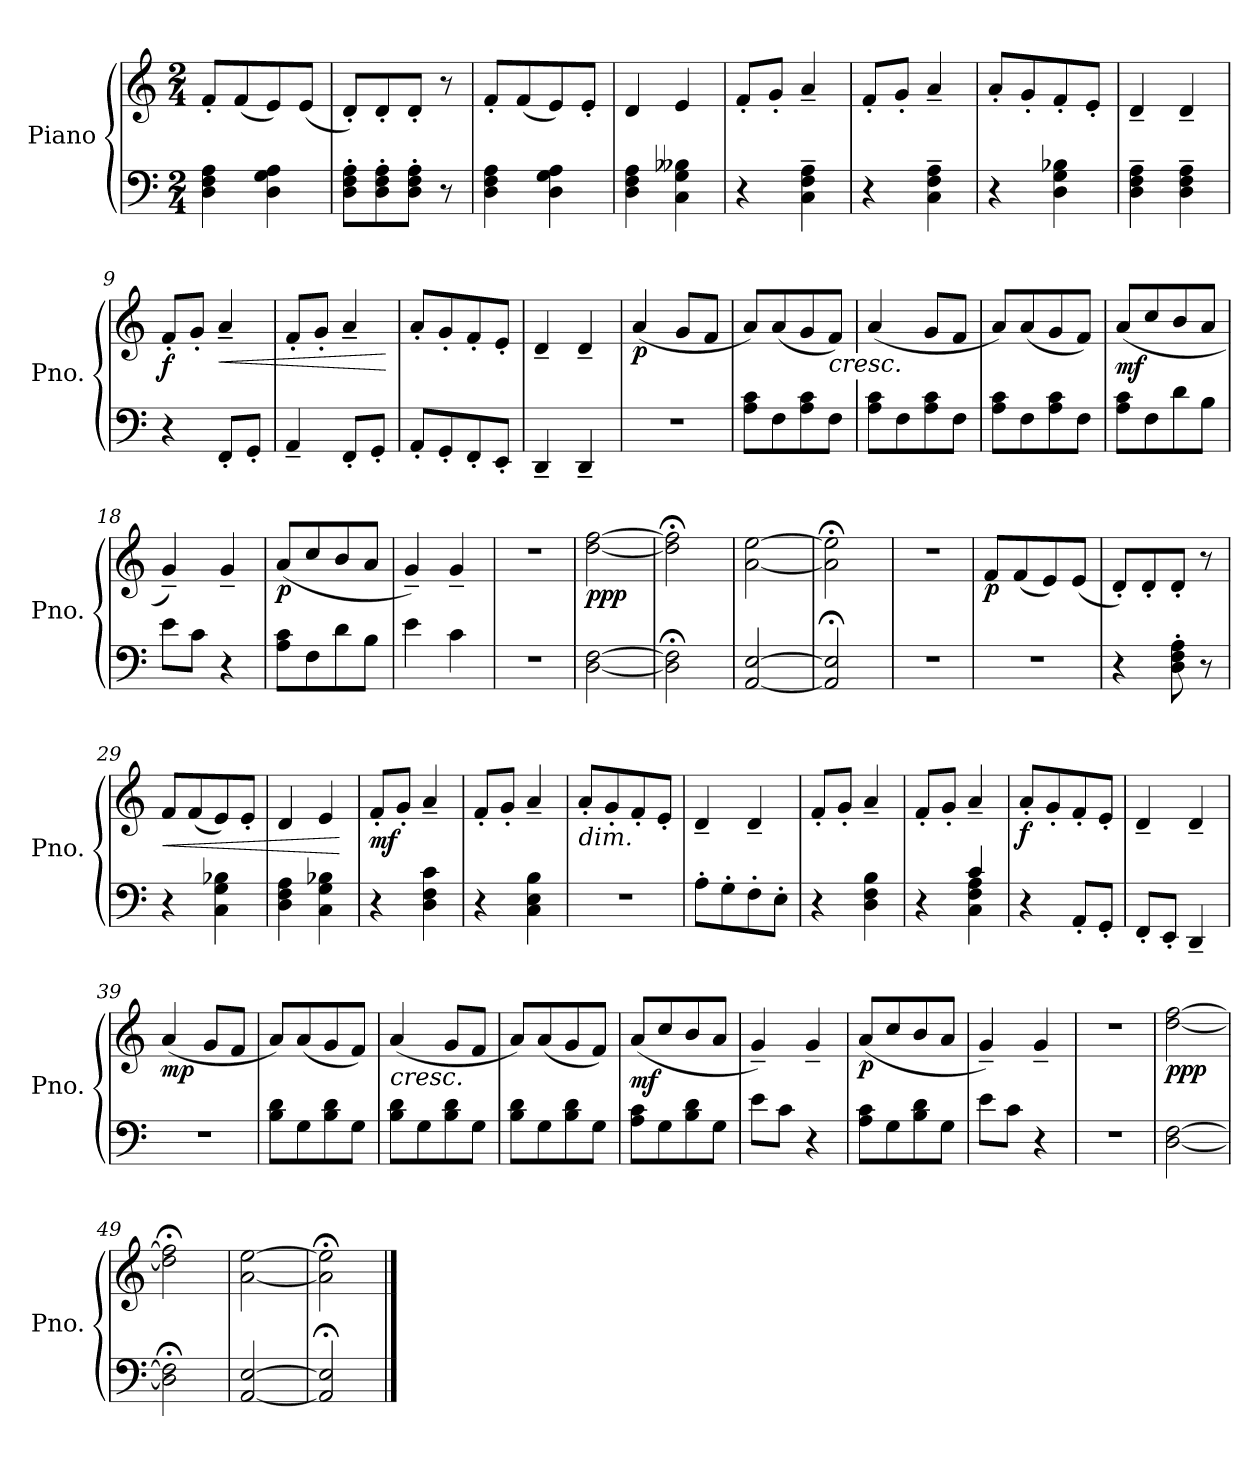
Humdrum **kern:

**kern	**kern	**dynam
*part1	*part1	*part1
*staff2	*staff1	*staff1/2
*I"Piano	*	*
*I'Pno.	*	*
*clefF4	*clefG2	*
*k[]	*k[]	*
*M2/4	*M2/4	*
*MM180	*MM180	*
=1	=1	=1
4D\ 4F\ 4A\	8f'/L	.
.	(<8f/	.
4D\ 4G\ 4A\	8e/)	.
.	(<8e/J	.
=2	=2	=2
8D\' 8F\' 8A\'L	8d'/L)	.
8D\' 8F\' 8A\'	8d'/	.
8D\' 8F\' 8A\'J	8d'/J	.
8r	8r	.
=3	=3	=3
4D\ 4F\ 4A\	8f'/L	.
.	(<8f/	.
4D\ 4G\ 4A\	8e/)	.
.	8e'/J	.
=4	=4	=4
4D\ 4F\ 4A\	4d/	.
4C\ 4G\ 4B--X\	4e/	.
=5	=5	=5
4r	8f'/L	.
.	8g'/J	.
4C\~ 4F\~ 4A\~	4a~/	.
=6	=6	=6
4r	8f'/L	.
.	8g'/J	.
4C\~ 4F\~ 4A\~	4a~/	.
=7	=7	=7
4r	8a'/L	.
.	8g'/	.
4D\ 4G\ 4B-X\	8f'/	.
.	8e'/J	.
=8	=8	=8
4D\~ 4F\~ 4A\~	4d~/	.
4D\~ 4F\~ 4A\~	4d~/	.
=9	=9	=9
!	!	!LO:DY:b
4r	8f'/L	f
.	8g'/J	.
!	!	!LO:HP:b
8FF'/L	4a~/	<
8GG'/J	.	.
=10	=10	=10
4AA~/	8f'/L	.
.	8g'/J	.
8FF'/L	4a~/	.
8GG'/J	.	.
.	.	[
!!LO:LB:g=z
=11	=11	=11
8AA'/L	8a'/L	.
8GG'/	8g'/	.
8FF'/	8f'/	.
8EE'/J	8e'/J	.
=12	=12	=12
4DD~/	4d~/	.
4DD~/	4d~/	.
=13	=13	=13
!	!	!LO:DY:b
2r	(<4a/	p
.	8g/L	.
.	8f/J	.
=14	=14	=14
8A\ 8c\L	8a/L)	.
8F\	(<8a/	.
8A\ 8c\	8g/	.
!	!LO:TX:b:i:t=cresc.	!
8F\J	8f/J)	.
=15	=15	=15
8A\ 8c\L	(<4a/	.
8F\	.	.
8A\ 8c\	8g/L	.
8F\J	8f/J	.
=16	=16	=16
8A\ 8c\L	8a/L)	.
8F\	(<8a/	.
8A\ 8c\	8g/	.
8F\J	8f/J)	.
=17	=17	=17
!	!	!LO:DY:b
8A\ 8c\L	(<8a/L	mf
8F\	8cc/	.
8d\	8b/	.
8B\J	8a/J	.
=18	=18	=18
8e\L	4g~/)	.
8c\J	.	.
4r	4g~/	.
=19	=19	=19
!	!	!LO:DY:b
8A\ 8c\L	(<8a/L	p
8F\	8cc/	.
8d\	8b/	.
8B\J	8a/J	.
=20	=20	=20
4e\	4g~/)	.
4c\	4g~/	.
!!LO:LB:g=z
=21	=21	=21
2r	2r	.
=22	=22	=22
!	!	!LO:DY:b
[2D\ [2F\	[2dd\ [2ff\	ppp
=23	=23	=23
2D\];< 2F\];<	2dd\];< 2ff\];<	.
=24	=24	=24
[2AA/ [2E/	[2a\ [2ee\	.
=25	=25	=25
2AA/];< 2E/];<	2a\];< 2ee\];<	.
=26	=26	=26
2r	2r	.
=27	=27	=27
!	!	!LO:DY:b
2r	8f/L	p
.	(<8f/	.
.	8e/)	.
.	(<8e/J	.
=28	=28	=28
4r	8d'/L)	.
.	8d'/	.
8D\' 8F\' 8A\'	8d'/J	.
8r	8r	.
=29	=29	=29
!	!	!LO:HP:b
4r	8f/L	<
.	(<8f/	.
4C\ 4G\ 4B-X\	8e/)	.
.	8e'/J	.
=30	=30	=30
4D\ 4F\ 4A\	4d/	.
4C\ 4G\ 4B-X\	4e/	.
.	.	[
=31	=31	=31
!	!	!LO:DY:b
4r	8f'/L	mf
.	8g'/J	.
4D\ 4F\ 4c\	4a~/	.
=32	=32	=32
4r	8f'/L	.
.	8g'/J	.
4C\ 4E\ 4B\	4a~/	.
=33	=33	=33
!	!LO:TX:b:i:t=dim.	!
2r	8a'/L	.
.	8g'/	.
.	8f'/	.
.	8e'/J	.
!!LO:LB:g=z
=34	=34	=34
8A'\L	4d~/	.
8G'\	.	.
8F'\	4d~/	.
8E'\J	.	.
=35	=35	=35
4r	8f'/L	.
.	8g'/J	.
4D\ 4F\ 4B\	4a~/	.
=36	=36	=36
*^	*	*
4r	4ryy	8f'/L	.
.	.	8g'/J	.
4c/	4C\ 4F\ 4A\	4a~/	.
=37	=37	=37	=37
!	!	!	!LO:DY:b
*v	*v	*	*
4r	8a'/L	f
.	8g'/	.
8AA'/L	8f'/	.
8GG'/J	8e'/J	.
=38	=38	=38
8FF'/L	4d~/	.
8EE'/J	.	.
4DD~/	4d~/	.
=39	=39	=39
!	!	!LO:DY:b
2r	(<4a/	mp
.	8g/L	.
.	8f/J	.
=40	=40	=40
8B\ 8d\L	8a/L)	.
8G\	(<8a/	.
8B\ 8d\	8g/	.
8G\J	8f/J)	.
=41	=41	=41
!	!LO:TX:b:i:t=cresc.	!
8B\ 8d\L	(<4a/	.
8G\	.	.
8B\ 8d\	8g/L	.
8G\J	8f/J	.
=42	=42	=42
8B\ 8d\L	8a/L)	.
8G\	(<8a/	.
8B\ 8d\	8g/	.
8G\J	8f/J)	.
=43	=43	=43
!	!	!LO:DY:b
8A\ 8c\L	(<8a/L	mf
8G\	8cc/	.
8B\ 8d\	8b/	.
8G\J	8a/J	.
!!LO:LB:g=z
=44	=44	=44
8e\L	4g~/)	.
8c\J	.	.
4r	4g~/	.
=45	=45	=45
!	!	!LO:DY:b
8A\ 8c\L	(<8a/L	p
8G\	8cc/	.
8B\ 8d\	8b/	.
8G\J	8a/J	.
=46	=46	=46
8e\L	4g~/)	.
8c\J	.	.
4r	4g~/	.
=47	=47	=47
2r	2r	.
=48	=48	=48
!	!	!LO:DY:b
[2D\ [2F\	[2dd\ [2ff\	ppp
=49	=49	=49
2D\];< 2F\];<	2dd\];< 2ff\];<	.
=50	=50	=50
[2AA/ [2E/	[2a\ [2ee\	.
=51	=51	=51
2AA/];< 2E/];<	2a\];< 2ee\];<	.
==	==	==
*-	*-	*-
